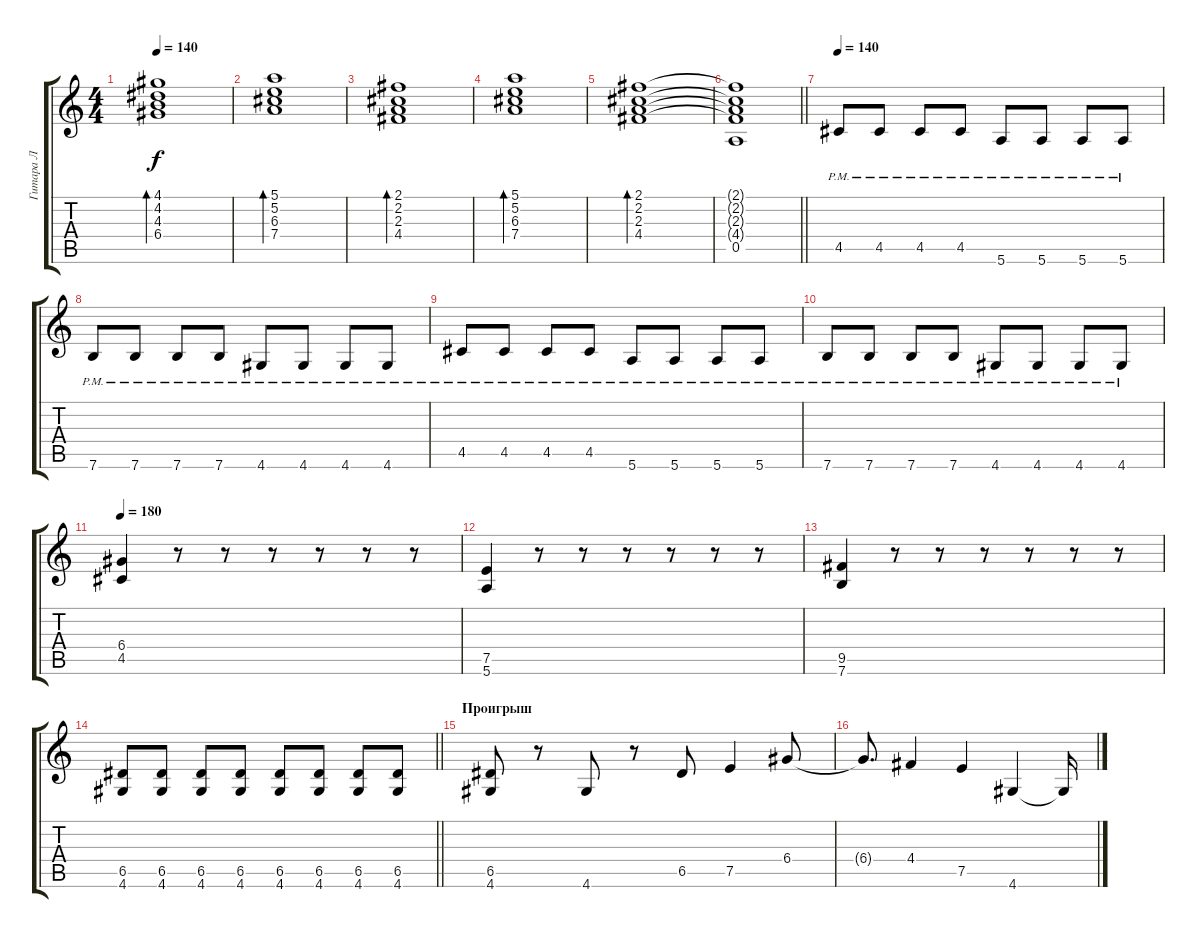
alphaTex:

\track ("Гитара Л" "Гитара Л") {instrument distortionguitar}
\staff {score tabs}
\tuning (E4 B3 G3 D3 A2 E2) {hide}
\ts (4 4)
\tempo 140
\clef g2
\ks c
(4.1 4.2 4.3 6.4).1{bd 480 dy f} |
(5.1 5.2 6.3 7.4).1{bd 480} |
(2.1 2.2 2.3 4.4).1{bd 480} |
(5.1 5.2 6.3 7.4).1{bd 480} |
(2.1 2.2 2.3 4.4).1{bd 480} |
\barLineRight lightlight
(2.1{t} 2.2{t} 2.3{t} 4.4{t} 0.5).1 |
\section ("" " ")
\tempo 140
4.5{pm}.8{instrument distortionguitar} 4.5{pm}.8 4.5{pm}.8 4.5{pm}.8 5.6{pm}.8 5.6{pm}.8 5.6{pm}.8 5.6{pm}.8 |
7.6{pm}.8 7.6{pm}.8 7.6{pm}.8 7.6{pm}.8 4.6{pm}.8 4.6{pm}.8 4.6{pm}.8 4.6{pm}.8 |
4.5{pm}.8 4.5{pm}.8 4.5{pm}.8 4.5{pm}.8 5.6{pm}.8 5.6{pm}.8 5.6{pm}.8 5.6{pm}.8 |
7.6{pm}.8 7.6{pm}.8 7.6{pm}.8 7.6{pm}.8 4.6{pm}.8 4.6{pm}.8 4.6{pm}.8 4.6{pm}.8 |
\tempo 180
(6.4 4.5).4 r.8 r.8 r.8 r.8 r.8 r.8 |
(7.5 5.6).4 r.8 r.8 r.8 r.8 r.8 r.8 |
(9.5 7.6).4 r.8 r.8 r.8 r.8 r.8 r.8 |
\barLineRight lightlight
(6.5 4.6).8 (6.5 4.6).8 (6.5 4.6).8 (6.5 4.6).8 (6.5 4.6).8 (6.5 4.6).8 (6.5 4.6).8 (6.5 4.6).8 |
\section ("" "Проигрыш")
(6.5 4.6).8 r.8 4.6.8 r.8 6.5.8 7.5.4 6.4.8 |
6.4{t}.8{d} 4.4.4 7.5.4 4.6.4 4.6{t}.16
